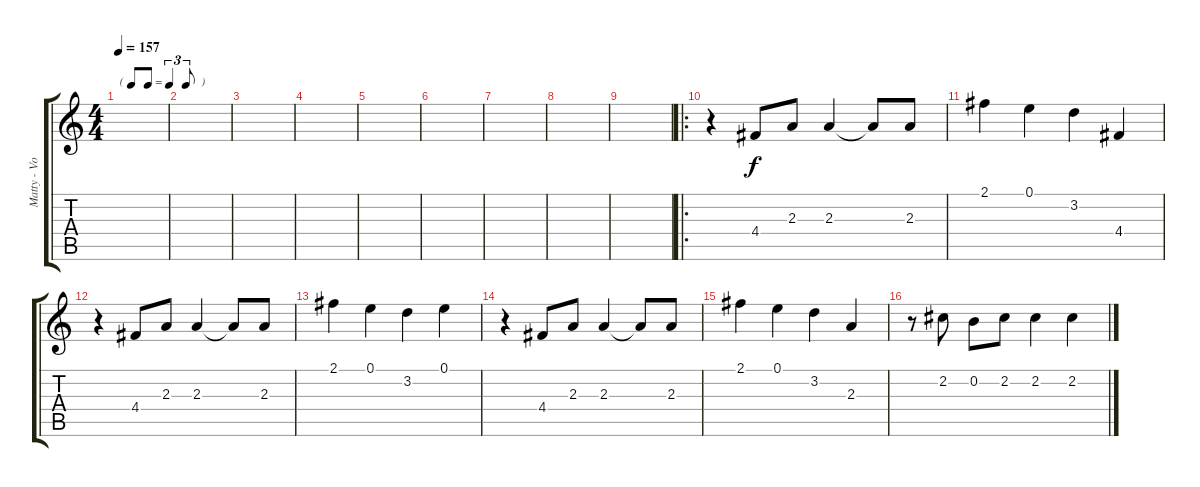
\track ("Matty - Vocals" "Matty - Vo") {instrument distortionguitar}
\staff {score tabs}
\tuning (E4 B3 G3 D3 A2 E2) {hide}
\ts (4 4)
\tf triplet8th
\tempo 157
\clef g2
\ks c
|
|
|
|
|
|
|
|
|
\ro
r.4 4.4.8 2.3.8 2.3.4 2.3{t}.8 2.3.8 |
2.1.4 0.1.4 3.2.4 4.4.4 |
r.4 4.4.8 2.3.8 2.3.4 2.3{t}.8 2.3.8 |
2.1.4 0.1.4 3.2.4 0.1.4 |
r.4 4.4.8 2.3.8 2.3.4 2.3{t}.8 2.3.8 |
2.1.4 0.1.4 3.2.4 2.3.4 |
r.8 2.2.8 0.2.8 2.2.8 2.2.4 2.2.4
